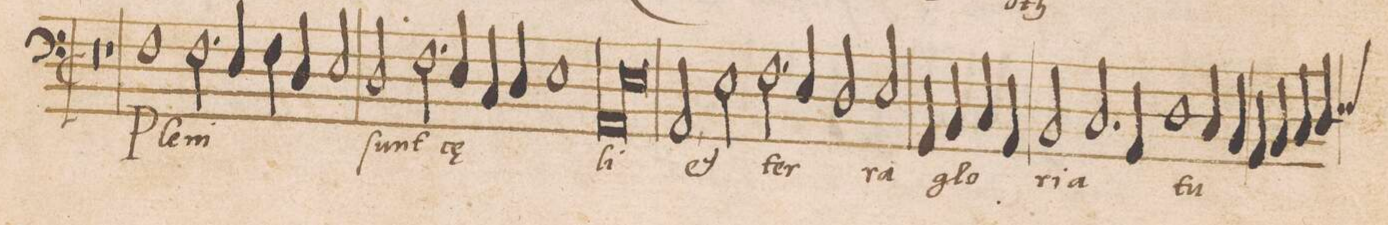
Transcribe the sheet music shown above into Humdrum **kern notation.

**kern	**text
*I"BASVS	*
*clefF4	*
*k[]	*
*met(C|)	*
*M2/1	*
0r	.
=20-	=20-
1r	.
1F	Ple-
=21-	=21-
2.F\	-ni
4E/	.
4F\	.
4D/	.
2E/	.
=22-	=22-
2D/	ſunt
2.F\	ce-
4E/	.
4C/	.
4D/	.
=23-	=23-
1E	.
*lig	*
1AA	-li
=24-	=24-
1E	.
*Xlig	*
2AA,/	et
2E\	.
=25-	=25-
2.F\	ter-
4E/	.
2D/	.
2E/	-ra
=26-	=26-
4AA/	glo-
4BB/	.
4C/	.
4AA/	.
2BB/	-ri-
2.C/	-a
=27-	=27-
4AA/	.
1D	tu-
4C/	.
4BB/	.
=28-	=28-
4AA/	.
4BB/	.
4C/	.
*custos:E	*
4D/	.
*-	*-
